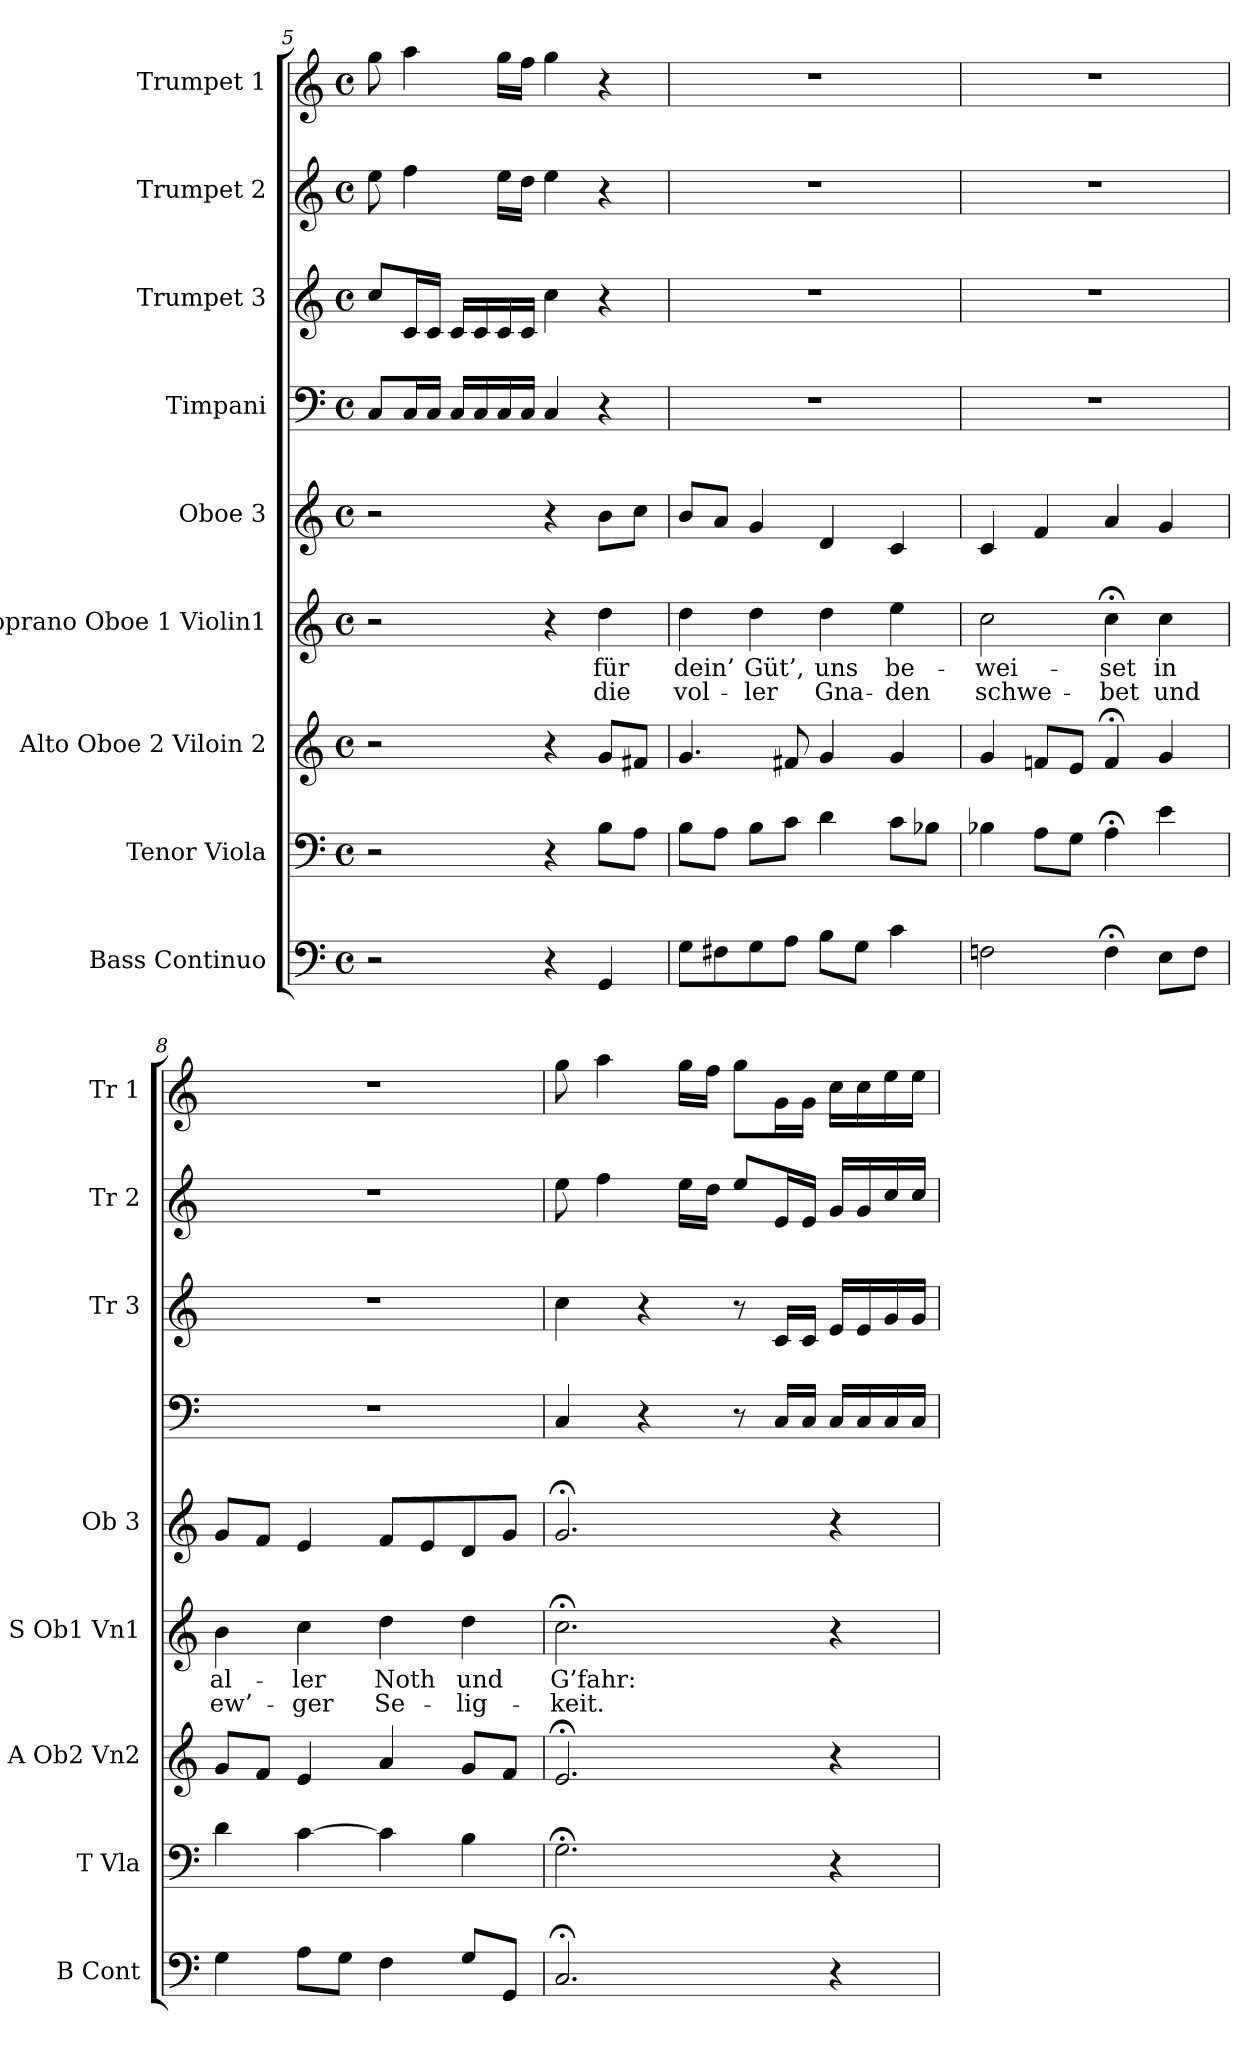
**kern	**kern	**kern	**kern	**text	**text	**kern	**kern	**kern	**kern	**kern
*part9	*part8	*part7	*part6	*part6	*part6	*part5	*part4	*part3	*part2	*part1
*staff9	*staff8	*staff7	*staff6	*staff6	*staff6	*staff5	*staff4	*staff3	*staff2	*staff1
*I"Bass Continuo	*I"Tenor Viola	*I"Alto Oboe 2 Viloin 2	*I"Soprano Oboe 1 Violin1	*	*	*I"Oboe 3	*I"Timpani	*I"Trumpet 3	*I"Trumpet 2	*I"Trumpet 1
*I'B Cont	*I'T Vla	*I'A Ob2 Vn2	*I'S Ob1 Vn1	*	*	*I'Ob 3	*	*I'Tr 3	*I'Tr 2	*I'Tr 1
!!LO:PB:g=z
*clefF4	*clefF4	*clefG2	*clefG2	*	*	*clefG2	*clefF4	*clefG2	*clefG2	*clefG2
*k[]	*k[]	*k[]	*k[]	*	*	*k[]	*k[]	*k[]	*k[]	*k[]
*C:	*C:	*C:	*C:	*	*	*C:	*C:	*C:	*C:	*C:
*M4/4	*M4/4	*M4/4	*M4/4	*	*	*M4/4	*M4/4	*M4/4	*M4/4	*M4/4
*met(c)	*met(c)	*met(c)	*met(c)	*	*	*met(c)	*met(c)	*met(c)	*met(c)	*met(c)
=5	=5	=5	=5	=5	=5	=5	=5	=5	=5	=5
2r	2r	2r	2r	.	.	2r	8C/L	8cc/L	8ee\	8gg\
.	.	.	.	.	.	.	16C/L	16c/L	4ff\	4aa\
.	.	.	.	.	.	.	16C/JJ	16c/JJ	.	.
.	.	.	.	.	.	.	16C/LL	16c/LL	.	.
.	.	.	.	.	.	.	16C/	16c/	.	.
.	.	.	.	.	.	.	16C/	16c/	16ee\LL	16gg\LL
.	.	.	.	.	.	.	16C/JJ	16c/JJ	16dd\JJ	16ff\JJ
4r	4r	4r	4r	.	.	4r	4C/	4cc\	4ee\	4gg\
4GG/	8B\L	8g/L	4dd\	für	die	8b\L	4r	4r	4r	4r
.	8A\J	8f#X/J	.	.	.	8cc\J	.	.	.	.
=6	=6	=6	=6	=6	=6	=6	=6	=6	=6	=6
8G\L	8B\L	4.g/	4dd\	dein’	vol-	8b/L	1r	1r	1r	1r
8F#X\	8A\J	.	.	.	.	8a/J	.	.	.	.
8G\	8B\L	.	4dd\	Güt’,	-ler	4g/	.	.	.	.
8A\J	8c\J	8f#X/	.	.	.	.	.	.	.	.
8B\L	4d\	4g/	4dd\	uns	Gna-	4d/	.	.	.	.
8G\J	.	.	.	.	.	.	.	.	.	.
4c\	8c\L	4g/	4ee\	be-	-den	4c/	.	.	.	.
.	8B-X\J	.	.	.	.	.	.	.	.	.
=7	=7	=7	=7	=7	=7	=7	=7	=7	=7	=7
2Fn\	4B-X\	4g/	2cc\	-wei-	schwe-	4c/	1r	1r	1r	1r
.	8A\L	8fn/L	.	.	.	4f/	.	.	.	.
.	8G\J	8e/J	.	.	.	.	.	.	.	.
4F;<\	4A;<\	4f;</	4cc;<\	-set	-bet	4a/	.	.	.	.
8E\L	4e\	4g/	4cc\	in	und	4g/	.	.	.	.
8F\J	.	.	.	.	.	.	.	.	.	.
=8	=8	=8	=8	=8	=8	=8	=8	=8	=8	=8
4G\	4d\	8g/L	4b\	al-	ew’-	8g/L	1r	1r	1r	1r
.	.	8f/J	.	.	.	8f/J	.	.	.	.
8A\L	[4c\	4e/	4cc\	-ler	-ger	4e/	.	.	.	.
8G\J	.	.	.	.	.	.	.	.	.	.
4F\	4c\]	4a/	4dd\	Noth	Se-	8f/L	.	.	.	.
.	.	.	.	.	.	8e/	.	.	.	.
8G/L	4B\	8g/L	4dd\	und	-lig-	8d/	.	.	.	.
8GG/J	.	8f/J	.	.	.	8g/J	.	.	.	.
=9	=9	=9	=9	=9	=9	=9	=9	=9	=9	=9
2.C;</	2.G;<\	2.e;</	2.cc;<\	G’fahr:	-keit.	2.g;</	4C/	4cc\	8ee\	8gg\
.	.	.	.	.	.	.	.	.	4ff\	4aa\
.	.	.	.	.	.	.	4r	4r	.	.
.	.	.	.	.	.	.	.	.	16ee\LL	16gg\LL
.	.	.	.	.	.	.	.	.	16dd\JJ	16ff\JJ
.	.	.	.	.	.	.	8r	8r	8ee/L	8gg\L
.	.	.	.	.	.	.	16C/LL	16c/LL	16e/L	16g\L
.	.	.	.	.	.	.	16C/JJ	16c/JJ	16e/JJ	16g\JJ
4r	4r	4r	4r	.	.	4r	16C/LL	16e/LL	16g/LL	16cc\LL
.	.	.	.	.	.	.	16C/	16e/	16g/	16cc\
.	.	.	.	.	.	.	16C/	16g/	16cc/	16ee\
.	.	.	.	.	.	.	16C/JJ	16g/JJ	16cc/JJ	16ee\JJ
=	=	=	=	=	=	=	=	=	=	=
*-	*-	*-	*-	*-	*-	*-	*-	*-	*-	*-
